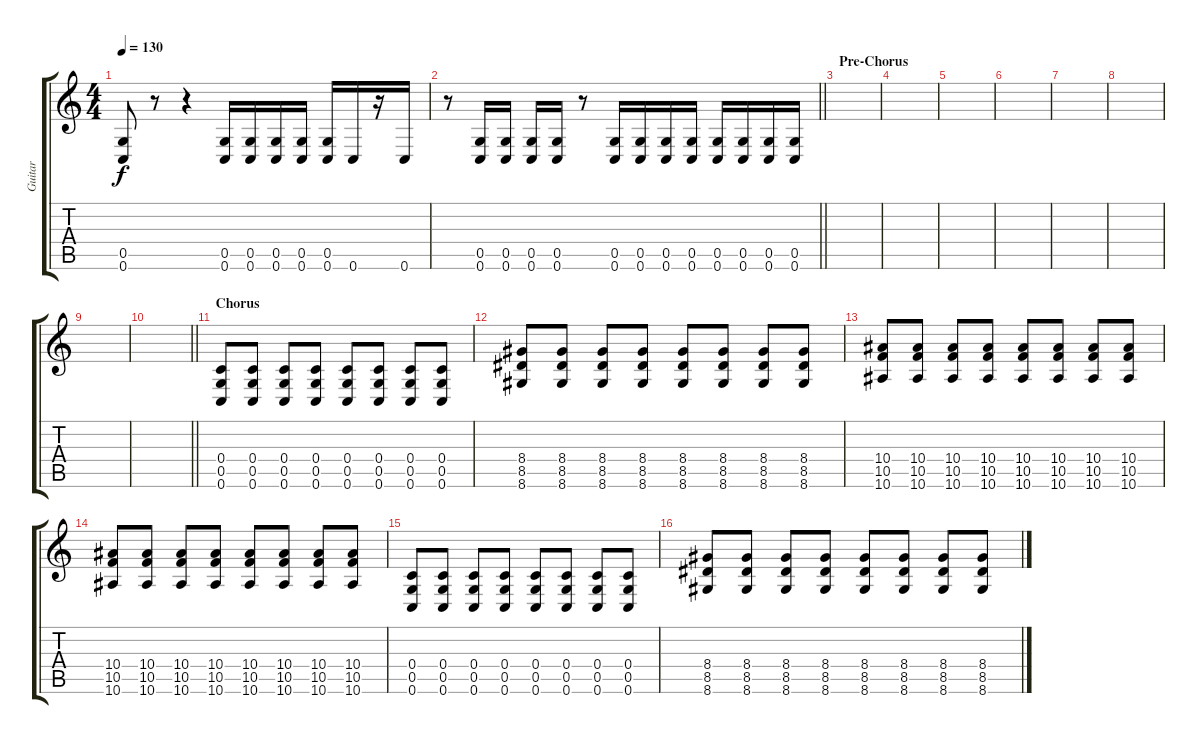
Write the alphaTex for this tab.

\track ("Guitar" "Guitar") {instrument distortionguitar}
\staff {score tabs}
\tuning (D4 A3 F3 C3 G2 C2) {hide}
\ts (4 4)
\tempo 130
\clef g2
\ks c
(0.5 0.6).8{dy f} r.8 r.4 (0.5 0.6).16 (0.5 0.6).16 (0.5 0.6).16 (0.5 0.6).16 (0.5 0.6).16 0.6.16 r.16 0.6.16 |
\barLineRight lightlight
r.8 (0.5 0.6).16 (0.5 0.6).16 (0.5 0.6).16 (0.5 0.6).16 r.8 (0.5 0.6).16 (0.5 0.6).16 (0.5 0.6).16 (0.5 0.6).16 (0.5 0.6).16 (0.5 0.6).16 (0.5 0.6).16 (0.5 0.6).16 |
\section ("" "Pre-Chorus")
|
|
|
|
|
|
|
\barLineRight lightlight
|
\section ("" "Chorus")
(0.4 0.5 0.6).8 (0.4 0.5 0.6).8 (0.4 0.5 0.6).8 (0.4 0.5 0.6).8 (0.4 0.5 0.6).8 (0.4 0.5 0.6).8 (0.4 0.5 0.6).8 (0.4 0.5 0.6).8 |
(8.4 8.5 8.6).8 (8.4 8.5 8.6).8 (8.4 8.5 8.6).8 (8.4 8.5 8.6).8 (8.4 8.5 8.6).8 (8.4 8.5 8.6).8 (8.4 8.5 8.6).8 (8.4 8.5 8.6).8 |
(10.4 10.5 10.6).8 (10.4 10.5 10.6).8 (10.4 10.5 10.6).8 (10.4 10.5 10.6).8 (10.4 10.5 10.6).8 (10.4 10.5 10.6).8 (10.4 10.5 10.6).8 (10.4 10.5 10.6).8 |
(10.4 10.5 10.6).8 (10.4 10.5 10.6).8 (10.4 10.5 10.6).8 (10.4 10.5 10.6).8 (10.4 10.5 10.6).8 (10.4 10.5 10.6).8 (10.4 10.5 10.6).8 (10.4 10.5 10.6).8 |
(0.4 0.5 0.6).8 (0.4 0.5 0.6).8 (0.4 0.5 0.6).8 (0.4 0.5 0.6).8 (0.4 0.5 0.6).8 (0.4 0.5 0.6).8 (0.4 0.5 0.6).8 (0.4 0.5 0.6).8 |
(8.4 8.5 8.6).8 (8.4 8.5 8.6).8 (8.4 8.5 8.6).8 (8.4 8.5 8.6).8 (8.4 8.5 8.6).8 (8.4 8.5 8.6).8 (8.4 8.5 8.6).8 (8.4 8.5 8.6).8
